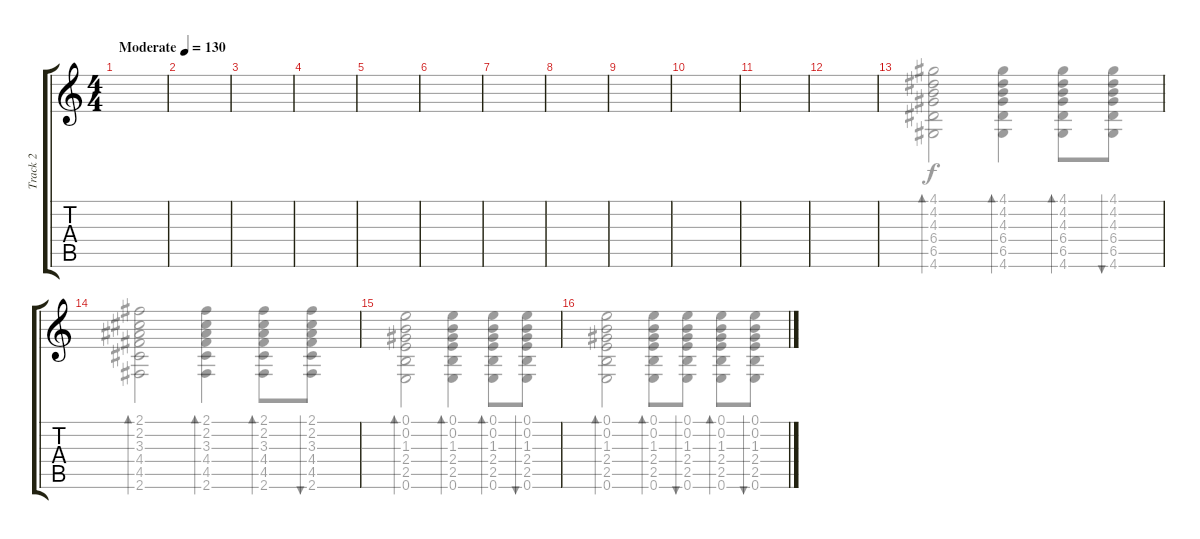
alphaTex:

\track ("Track 2" "Track 2") {instrument acousticguitarsteel}
\staff {score tabs}
\tuning (E4 B3 G3 D3 A2 E2) {hide}
\voice
\ts (4 4)
\tempo (130 "Moderate")
\clef g2
\ks c
|
|
|
|
|
|
|
|
|
|
|
|
|
|
|
\voice
\clef g2
\ks c
|
|
|
|
|
|
|
|
|
|
|
|
(4.1 4.2 4.3 6.4 6.5 4.6).2{bd 60} (4.1 4.2 4.3 6.4 6.5 4.6).4{bd 60} (4.1 4.2 4.3 6.4 6.5 4.6).8{bd 60} (4.1 4.2 4.3 6.4 6.5 4.6).8{bu 60} |
(2.1 2.2 3.3 4.4 4.5 2.6).2{bd 60} (2.1 2.2 3.3 4.4 4.5 2.6).4{bd 60} (2.1 2.2 3.3 4.4 4.5 2.6).8{bd 60} (2.1 2.2 3.3 4.4 4.5 2.6).8{bu 60} |
(0.1 0.2 1.3 2.4 2.5 0.6).2{bd 60} (0.1 0.2 1.3 2.4 2.5 0.6).4{bd 60} (0.1 0.2 1.3 2.4 2.5 0.6).8{bd 60} (0.1 0.2 1.3 2.4 2.5 0.6).8{bu 60} |
(0.1 0.2 1.3 2.4 2.5 0.6).2{bd 60} (0.1 0.2 1.3 2.4 2.5 0.6).8{bd 60} (0.1 0.2 1.3 2.4 2.5 0.6).8{bu 60} (0.1 0.2 1.3 2.4 2.5 0.6).8{bd 60} (0.1 0.2 1.3 2.4 2.5 0.6).8{bu 60}
